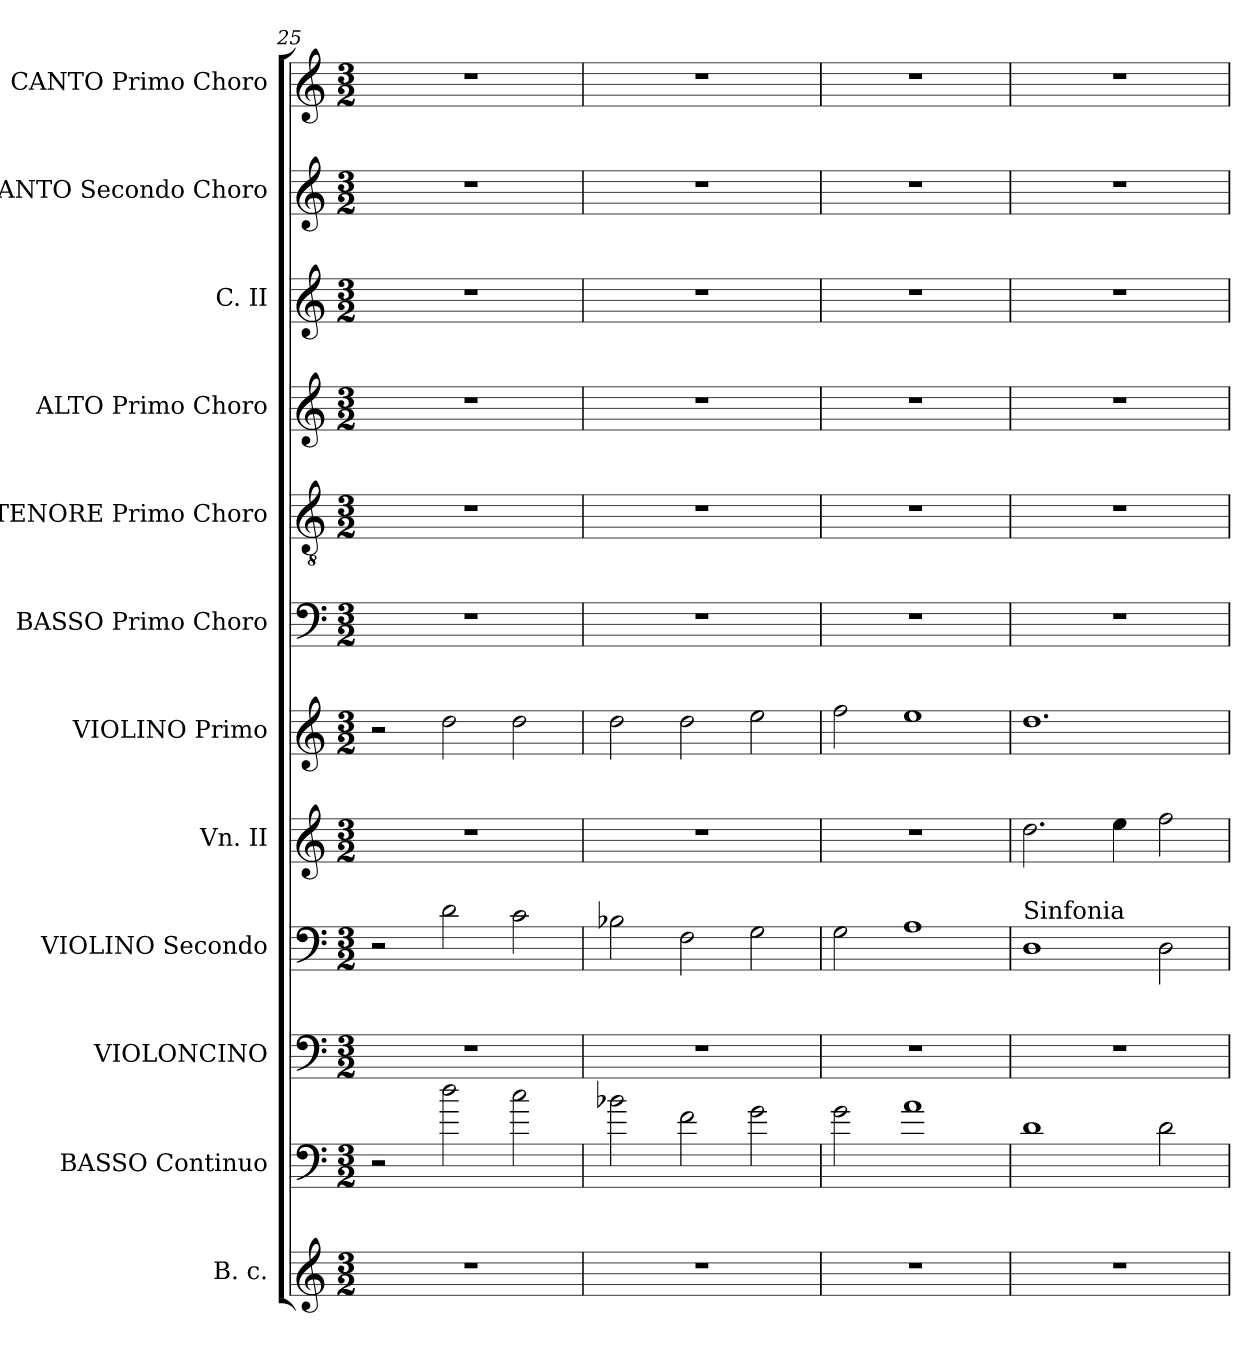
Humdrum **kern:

**kern	**kern	**kern	**kern	**kern	**kern	**kern	**kern	**kern	**kern	**kern	**kern
*part12	*part11	*part10	*part9	*part8	*part7	*part6	*part5	*part4	*part3	*part2	*part1
*staff12	*staff11	*staff10	*staff9	*staff8	*staff7	*staff6	*staff5	*staff4	*staff3	*staff2	*staff1
*I"B. c.	*I"BASSO Continuo	*I"VIOLONCINO	*I"VIOLINO Secondo	*I"Vn. II	*I"VIOLINO Primo	*I"BASSO Primo Choro	*I"TENORE Primo Choro	*I"ALTO Primo Choro	*I"C. II	*I"CANTO Secondo Choro	*I"CANTO Primo Choro
*I'B. c.	*I'B. c.	*	*I'Vc.	*I'Vn. II	*I'Vn. I	*I'B. c.	*I'T.	*I'A.	*I'C. II	*I'Ch	*I'C. I
*clefG2	*clefF4	*clefF4	*clefF4	*clefG2	*clefG2	*clefF4	*clefGv2	*clefG2	*clefG2	*clefG2	*clefG2
*	*ITrd7c12	*	*	*	*	*	*	*	*	*	*
*k[]	*k[]	*k[]	*k[]	*k[]	*k[]	*k[]	*k[]	*k[]	*k[]	*k[]	*k[]
*C:	*C:	*C:	*C:	*C:	*C:	*C:	*C:	*C:	*C:	*C:	*C:
*M3/2	*M3/2	*M3/2	*M3/2	*M3/2	*M3/2	*M3/2	*M3/2	*M3/2	*M3/2	*M3/2	*M3/2
=25	=25	=25	=25	=25	=25	=25	=25	=25	=25	=25	=25
!	!	!	!	!	!	!	!	!LO:N:vis=1	!	!	!
1.r	2r	1.r	2r	1.r	2r	1.r	1.r	1.r	1.r	1.r	1.r
.	2d\	.	2d\	.	2dd\	.	.	.	.	.	.
.	2c\	.	2c\	.	2dd\	.	.	.	.	.	.
=26	=26	=26	=26	=26	=26	=26	=26	=26	=26	=26	=26
!	!	!	!	!	!	!	!	!LO:N:vis=1	!	!	!
1.r	2B-X\	1.r	2B-X\	1.r	2dd\	1.r	1.r	1.r	1.r	1.r	1.r
.	2F\	.	2F\	.	2dd\	.	.	.	.	.	.
.	2G\	.	2G\	.	2ee\	.	.	.	.	.	.
=27	=27	=27	=27	=27	=27	=27	=27	=27	=27	=27	=27
!	!	!	!	!	!	!	!	!LO:N:vis=1	!	!	!
1.r	2G\	1.r	2G\	1.r	2ff\	1.r	1.r	1.r	1.r	1.r	1.r
.	1A	.	1A	.	1ee	.	.	.	.	.	.
!!LO:PB:g=z
=28	=28	=28	=28	=28	=28	=28	=28	=28	=28	=28	=28
!	!	!	!LO:TX:a:t=Sinfonia	!	!	!	!	!	!	!	!
1.r	1D	1.r	1D	2.dd\	1.dd	1.r	1.r	1.r	1.r	1.r	1.r
.	.	.	.	4ee\	.	.	.	.	.	.	.
.	2D\	.	2D\	2ff\	.	.	.	.	.	.	.
=	=	=	=	=	=	=	=	=	=	=	=
*-	*-	*-	*-	*-	*-	*-	*-	*-	*-	*-	*-
